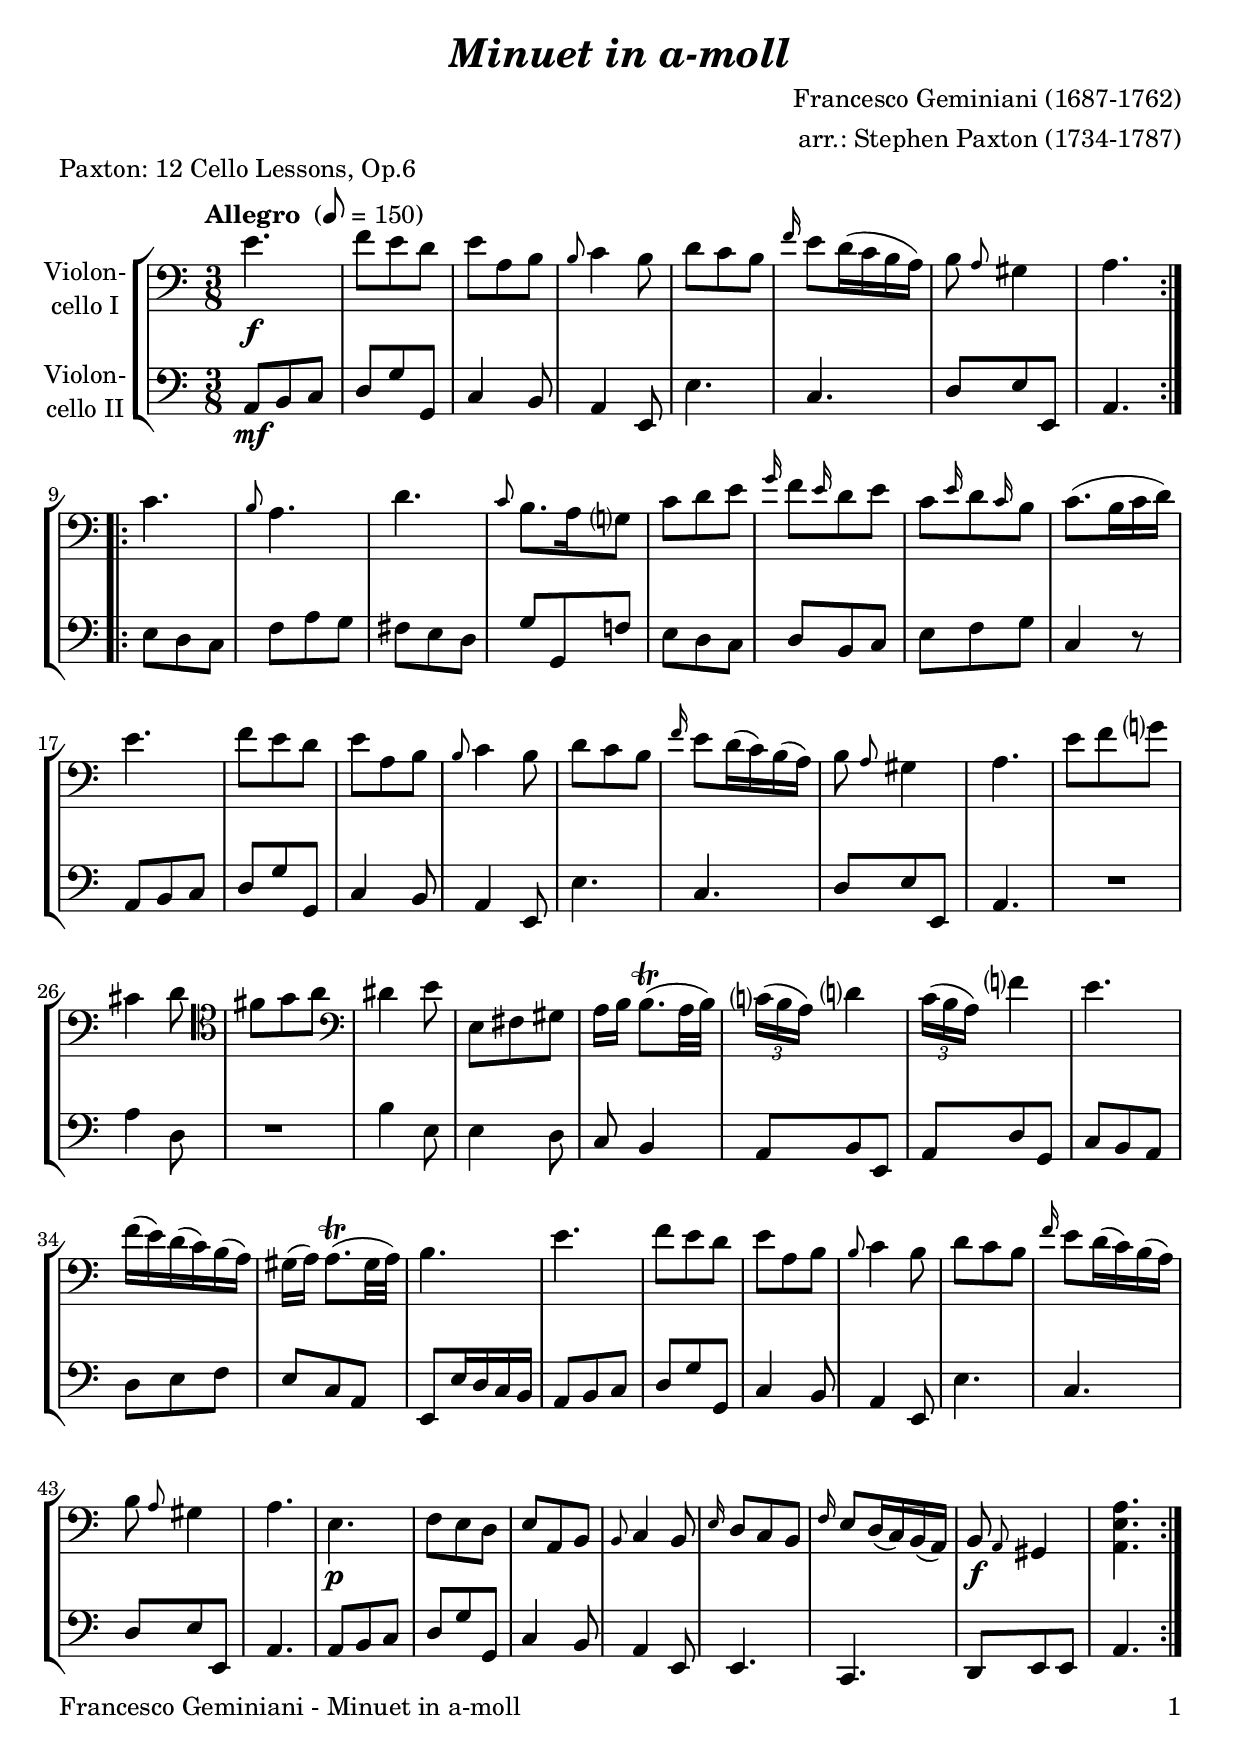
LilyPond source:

\version "2.20.2"
\include "deutsch.ly"
  
#(set-global-staff-size 22)

\header {
  title     = \markup \bold \italic "Minuet in a-moll"
  composer  = "Francesco Geminiani (1687-1762)"
  arranger  = "arr.: Stephen Paxton (1734-1787)"
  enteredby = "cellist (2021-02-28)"
  piece     = "Paxton: 12 Cello Lessons, Op.6"
}

voiceconsts = {
  \key a \minor
  \time 3/8
  \clef "bass"
%  \numericTimeSignature
  \compressEmptyMeasures
  % Set default beaming for all staves
%  \set Timing.beamExceptions = #'()
%  \set Timing.baseMoment     = #(ly:make-moment 1 4)
%  \set Timing.beatStructure  = #'(1 1 1)
  \tempo "Allegro " 8=150
}

micl = "clarinet"
mifl = "flute"
miob = "oboe"
mifh = "french horn"
misx = "tenor sax"
mist = "string ensemble 1"
miba = "cello"

dolc = \markup \italic "dolce"

va = \relative c' {
  \voiceconsts

  \repeat volta 2 {
    e4.\f
    f8 e d
    e a, h
    \grace h c4 h8
    d c h
    \grace f'16 e8 d16( c h a)
    h8 \grace a gis4
    a4.
  }

  \repeat volta 2 {
    c
    \grace h8 a4.
    d
    \grace c8 h8. a16 g?8
    c d e
    \grace g16 f8[ \grace e16 d8 e]
    c[ \grace e16 d8 \grace c16 h8]
    c8.( h16 c d)
    e4.
    f8 e d

    e a, h
    \grace h c4 h8
    d c h
    \grace f'16 e8 d16( c) h( a)
    h8 \grace a gis4
    a4.
    e'8 f g?
    cis,4 d8 \clef "tenor"
    fis g a \clef "bass"
    dis,4 e8

    e, fis gis
    a16[ h] h8.(\trill a32 h)
    \tuplet 3/2 8 { c?16( h a) } d?4
    \tuplet 3/2 8 { c16( h a) } f'?4
    e4.
    f16( e) d( c) h( a)
    gis[( a)] a8.(\trill gis32 a)
    h4.

    e
    f8 e d
    e a, h
    \grace h c4 h8
    d c h
    \grace f'16 e8 d16( c) h( a)
    h8 \grace a gis4
    a4.
    e\p
    f8 e d
    e a, h
    \grace h c4 h8
    \grace e16 d8 c h
    \grace f'16 e8 d16( c) h( a)
    h8\f \grace a gis4
    <a e' a>4.
  }
}

vb = \relative c {
  \voiceconsts

  \repeat volta 2 {
    a8\mf h c
    d g g,
    c4 h8
    a4 e8
    e'4.
    c
    d8 e e,
    a4.
  }

  \repeat volta 2 {
    e'8 d c
    f a g
    fis e d
    g g, f'!
    e d c
    d h c
    e f g
    c,4 r8
    a h c
    d g g,

    c4 h8
    a4 e8
    e'4.
    c
    d8 e e,
    a4.
    R
    a'4 d,8
    R4.
    h'4 e,8

    e4 d8
    c h4
    a8 h e,
    a d g,
    c h a
    d e f
    e c a
    e e'16 d c h

    a8 h c
    d g g,
    c4 h8
    a4 e8
    e'4.
    c
    d8 e e,
    a4.
    a8 h c
    d g g,

    c4 h8
    a4 e8
    e4.
    c
    d8 e e
    a4.
  }
}


music = \new StaffGroup <<
      \new Staff {
	\set Staff.midiInstrument = \miba
	\set Staff.instrumentName = \markup \center-column { "Violon-" "cello I" }
	\transpose a a { \va }
      }

      \new Staff {
	\set Staff.midiInstrument = \miba
	\set Staff.instrumentName = \markup \center-column { "Violon-" "cello II" }
	\transpose a a { \vb }
      }
>>

\book {
   \paper {
    print-page-number = ##t
    print-first-page-number = ##t
    ragged-last-bottom = ##f
    oddHeaderMarkup = \markup \null
    evenHeaderMarkup = \markup \null
    oddFooterMarkup = \markup {
      \fill-line {
        \on-the-fly #print-page-number-check-first
        "Francesco Geminiani - Minuet in a-moll" \fromproperty #'page:page-number-string
      }
    }
    evenFooterMarkup = \oddFooterMarkup
  } \score {
    \music
    \layout {}
  }

  \score {
    \unfoldRepeats \music

    \midi {
      \context {
        \Score
      }
    }
  }
}